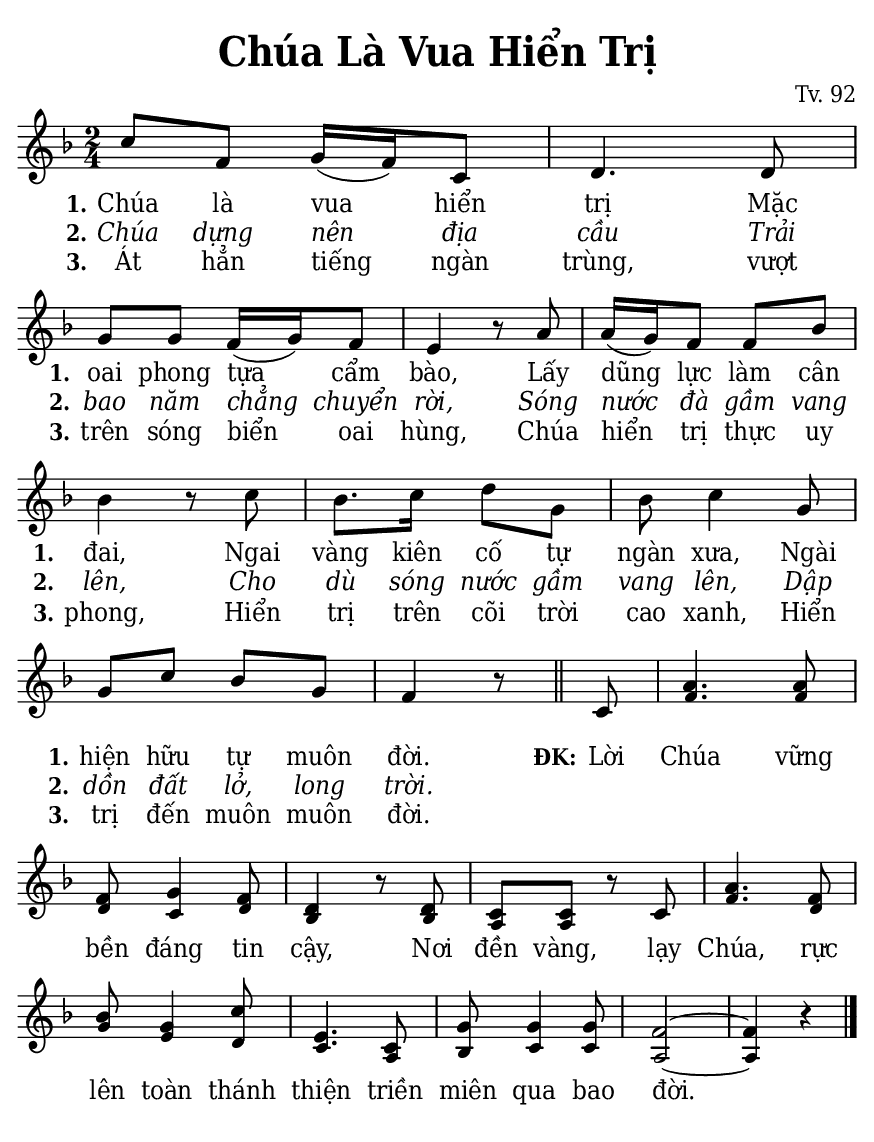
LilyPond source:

% Cài đặt chung\
\version "2.22.1"
\include "english.ly"

\header {
  title = \markup { \fontsize #1 "Chúa Là Vua Hiển Trị" }
  composer = "Tv. 92"
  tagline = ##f
}

% Nhạc phiên khúc
nhacPhienKhucSop = \relative c'' {
  c8 f, g16 (f) c8 |
  d4. d8 |
  g g f16 (g) f8 |
  e4 r8 a |
  a16 (g) f8 f bf |
  bf4 r8 c |
  bf8. c16 d8 g, |
  bf c4 g8 |
  g8 c bf g |
  f4 r8 \bar "||"
  
  <> \tweak extra-offset #'(-6 . -2.5) _\markup { \bold "ĐK:" }
  c8 |
  a'4. a8 |
  f g4 f8 |
  d4 r8 d |
  c8 c r c |
  a'4. f8 |
  bf g4 c8 |
  e,4. c8 |
  g' g4 g8 |
  f2 ~ |
  f4 r \bar "|."
}

nhacPhienKhucAlto = \relative c' {
  R2*9
  r4.
  c8 |
  f4. f8 |
  d c4 d8 |
  bf4 r8 bf |
  a a r c |
  f4. d8 |
  g e4 d8 |
  c4. a8 |
  bf c4 c8 |
  a2 ~ |
  a4 r
}

% Lời phiên khúc
loiPhienKhucSop = \lyrics {
  <<
    {
      \set stanza = "1."
      Chúa là vua hiển trị
      Mặc oai phong tựa cẩm bào,
      Lấy dũng lực làm cân đai,
      Ngai vàng kiên cố tự ngàn xưa,
      Ngài hiện hữu tự muôn đời.
    }
    \new Lyrics {
	    \set associatedVoice = "beSop"
	    \set stanza = "2."
      \override Lyrics.LyricText.font-shape = #'italic
	    Chúa dựng nên địa cầu
	    Trải bao năm chẳng chuyển rời,
	    Sóng nước đà gầm vang lên,
	    Cho dù sóng nước gầm vang lên,
	    Dập dồn đất lở, long trời.
    }
    \new Lyrics {
	    \set associatedVoice = "beSop"
	    \set stanza = "3."
	    Át hẳn tiếng ngàn trùng,
	    vượt trên sóng biển oai hùng,
	    Chúa hiển trị thực uy phong,
	    Hiển trị trên cõi trời cao xanh,
	    Hiển trị đến muôn muôn đời.
    }
  >>
  %\set stanza = "ĐK:"
  \set stanza = ""
  Lời Chúa vững bền đáng tin cậy,
  Nơi đền vàng, lạy Chúa,
  rực lên toàn thánh thiện triền miên qua bao đời.
}

% Dàn trang
\paper {
  #(set-paper-size "a5")
  top-margin = 3\mm
  bottom-margin = 3\mm
  left-margin = 3\mm
  right-margin = 3\mm
  indent = #0
  #(define fonts
	 (make-pango-font-tree "Deja Vu Serif Condensed"
	 		       "Deja Vu Serif Condensed"
			       "Deja Vu Serif Condensed"
			       (/ 20 20)))
  print-page-number = ##f
  system-system-spacing = #'((basic-distance . 0.1) (padding . 2))
  page-count = 1
}

TongNhip = {
  \key f \major \time 2/4
  \set Timing.beamExceptions = #'()
  \set Timing.baseMoment = #(ly:make-moment 1/4)
}

% mã nguồn cho những chức năng chưa hỗ trợ trong phiên bản lilypond hiện tại
% cung cấp bởi cộng đồng lilypond khi gửi email đến lilypond-user@gnu.org
% Đổi kích thước nốt cho bè phụ
notBePhu =
#(define-music-function (font-size music) (number? ly:music?)
   (for-some-music
     (lambda (m)
       (if (music-is-of-type? m 'rhythmic-event)
           (begin
             (set! (ly:music-property m 'tweaks)
                   (cons `(font-size . ,font-size)
                         (ly:music-property m 'tweaks)))
             #t)
           #f))
     music)
   music)

% in số phiên khúc trên mỗi dòng
#(define (add-grob-definition grob-name grob-entry)
    (set! all-grob-descriptions
          (cons ((@@ (lily) completize-grob-entry)
                 (cons grob-name grob-entry))
                all-grob-descriptions)))

#(add-grob-definition
   'StanzaNumberSpanner
   `((direction . ,LEFT)
     (font-series . bold)
     (padding . 1)
     (side-axis . ,X)
     (stencil . ,ly:text-interface::print)
     (X-offset . ,ly:side-position-interface::x-aligned-side)
     (Y-extent . ,grob::always-Y-extent-from-stencil)
     (meta . ((class . Spanner)
              (interfaces . (font-interface
                             side-position-interface
                             stanza-number-interface
                             text-interface))))))

\layout {
   \context {
     \Global
     \grobdescriptions #all-grob-descriptions
   }
   \context {
     \Score
     \remove Stanza_number_align_engraver
     \consists
       #(lambda (context)
          (let ((texts '())
                (syllables '()))
            (make-engraver
             (acknowledgers
              ((stanza-number-interface engraver grob source-engraver)
                 (set! texts (cons grob texts)))
              ((lyric-syllable-interface engraver grob source-engraver)
                 (set! syllables (cons grob syllables))))
             ((stop-translation-timestep engraver)
                (for-each
                 (lambda (text)
                   (for-each
                    (lambda (syllable)
                      (ly:pointer-group-interface::add-grob text
'side-support-elements syllable))
                    syllables))
                 texts)
                (set! syllables '())))))
   }
   \context {
     \Lyrics
     \remove Stanza_number_engraver
     \consists
       #(lambda (context)
          (let ((text #f)
                (last-stanza #f))
            (make-engraver
             ((process-music engraver)
                (let ((stanza (ly:context-property context 'stanza #f)))
                  (if (and stanza (not (equal? stanza last-stanza)))
                      (let ((column (ly:context-property context
'currentCommandColumn)))
                        (set! last-stanza stanza)
                        (if text
                            (ly:spanner-set-bound! text RIGHT column))

                        (set! text (ly:engraver-make-grob engraver
'StanzaNumberSpanner '()))
                        (ly:grob-set-property! text 'text stanza)
                        (ly:spanner-set-bound! text LEFT column)))))
             ((finalize engraver)
                (if text
                    (let ((column (ly:context-property context
'currentCommandColumn)))
                      (ly:spanner-set-bound! text RIGHT column)))))))
     \override StanzaNumberSpanner.horizon-padding = 10000
   }
}
% kết thúc mã nguồn

\score {
  \new ChoirStaff <<
    \new Staff \with {
        \consists "Merge_rests_engraver"
        printPartCombineTexts = ##f
      }
      <<
      \new Voice \TongNhip \partCombine 
        \nhacPhienKhucSop
        \notBePhu -1 { \nhacPhienKhucAlto }
      \new NullVoice = beSop \nhacPhienKhucSop
      \new Lyrics \lyricsto beSop \loiPhienKhucSop
      >>
  >>
  \layout {
    \override Lyrics.LyricSpace.minimum-distance = #1.5
    \override Score.BarNumber.break-visibility = ##(#f #f #f)
    \override Score.SpacingSpanner.uniform-stretching = ##t
  } 
}
